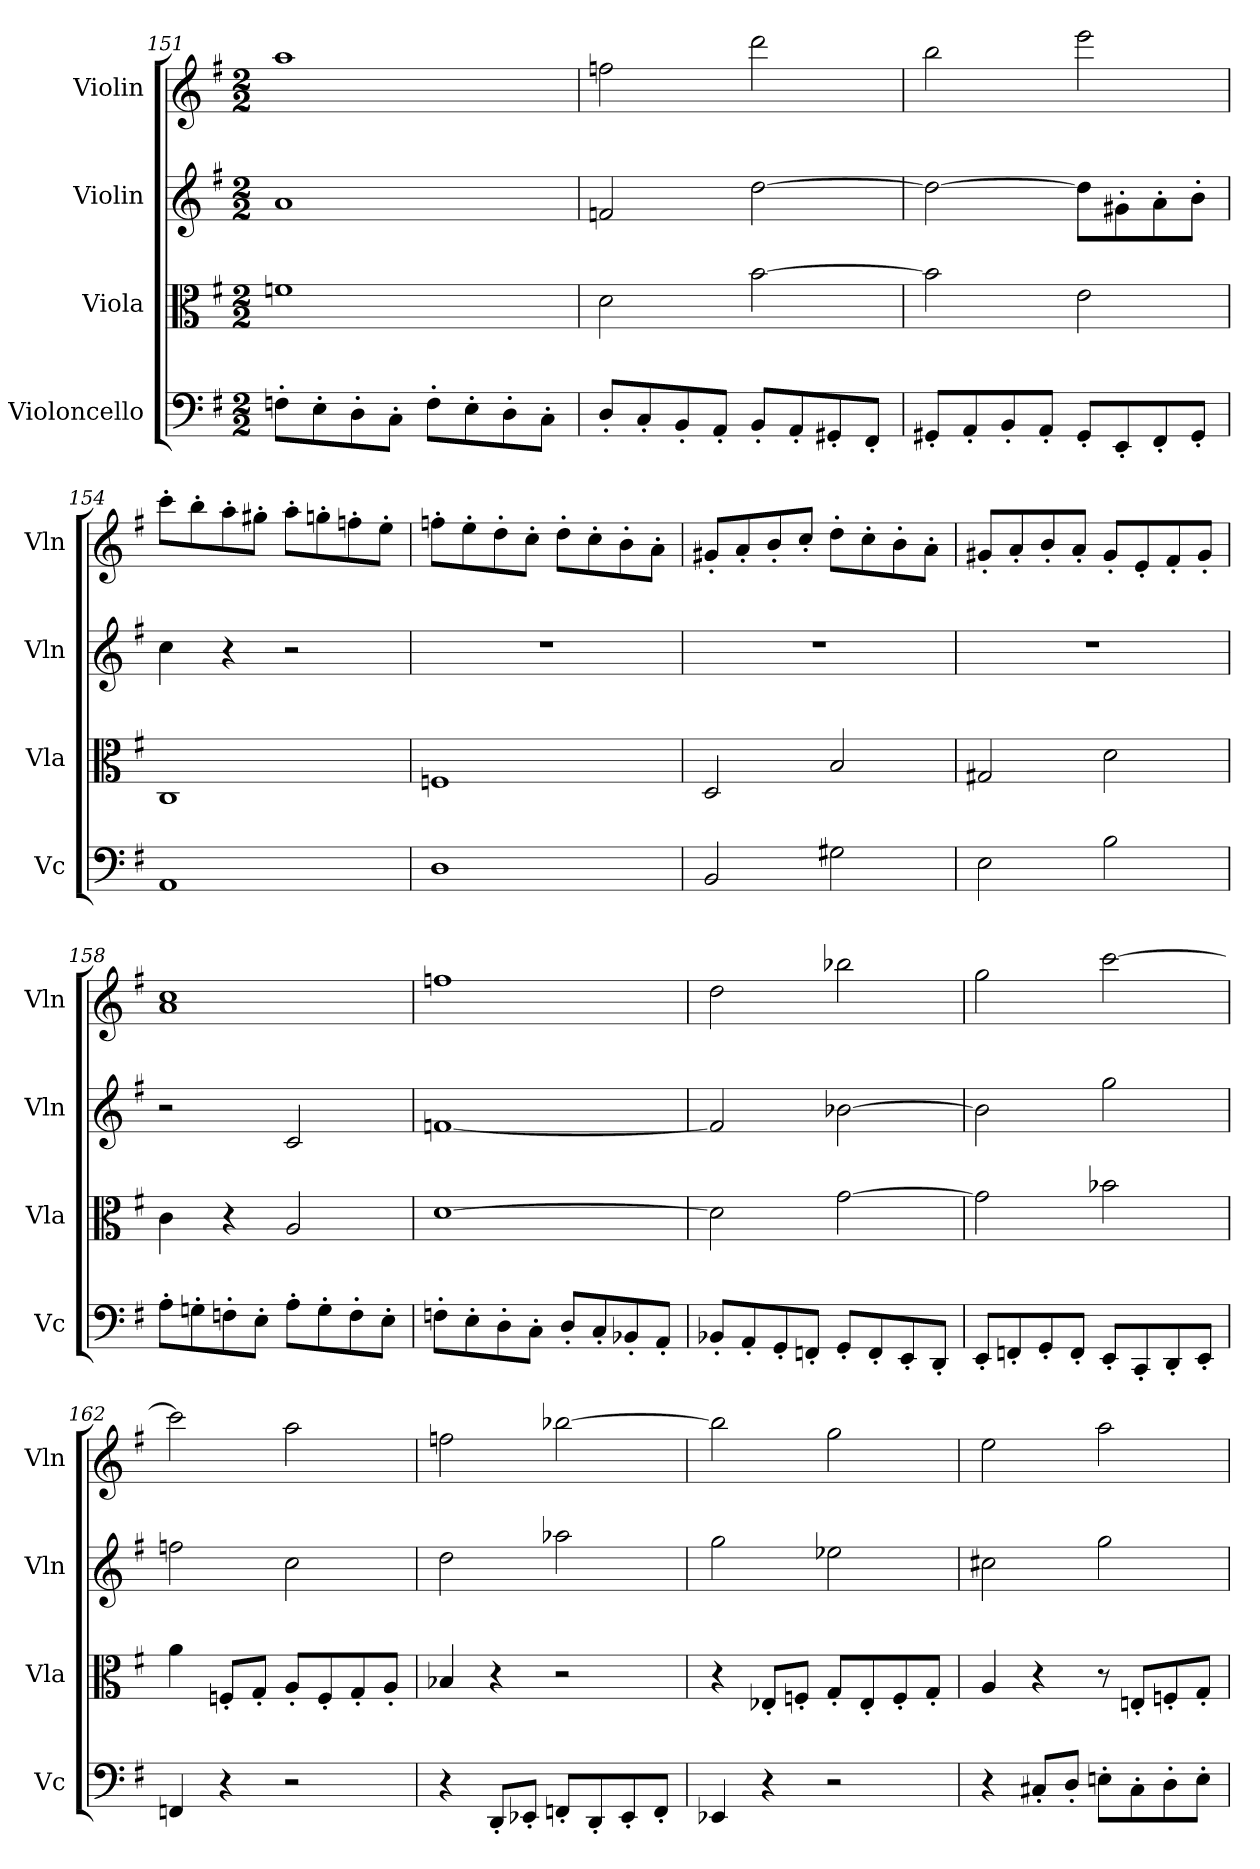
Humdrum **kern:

**kern	**kern	**kern	**kern
*part4	*part3	*part2	*part1
*staff4	*staff3	*staff2	*staff1
*I"Violoncello	*I"Viola	*I"Violin	*I"Violin
*I'Vc	*I'Vla	*I'Vln	*I'Vln
*clefF4	*clefC3	*clefG2	*clefG2
*k[f#]	*k[f#]	*k[f#]	*k[f#]
*e:	*e:	*e:	*e:
*M2/2	*M2/2	*M2/2	*M2/2
=151	=151	=151	=151
8Fn'\L	1fn	1a	1aa
8E'\	.	.	.
8D'\	.	.	.
8C'\J	.	.	.
8F'\L	.	.	.
8E'\	.	.	.
8D'\	.	.	.
8C'\J	.	.	.
=152	=152	=152	=152
8D'/L	2d\	2fn/	2ffn\
8C'/	.	.	.
8BB'/	.	.	.
8AA'/J	.	.	.
8BB'/L	[2b\	[2dd\	2ddd\
8AA'/	.	.	.
8GG#X'/	.	.	.
8FF#'/J	.	.	.
=153	=153	=153	=153
8GG#X'/L	2b\]	2dd\_	2bb\
8AA'/	.	.	.
8BB'/	.	.	.
8AA'/J	.	.	.
8GG#'/L	2e\	8dd\L]	2eee\
8EE'/	.	8g#X'\	.
8FF#'/	.	8a'\	.
8GG#'/J	.	8b'\J	.
=154	=154	=154	=154
1AA	1C	4cc\	8ccc'\L
.	.	.	8bb'\
.	.	4r	8aa'\
.	.	.	8gg#X'\J
.	.	2r	8aa'\L
.	.	.	8ggn'\
.	.	.	8ffn'\
.	.	.	8ee'\J
=155	=155	=155	=155
1D	1Fn	1r	8ffn'\L
.	.	.	8ee'\
.	.	.	8dd'\
.	.	.	8cc'\J
.	.	.	8dd'\L
.	.	.	8cc'\
.	.	.	8b'\
.	.	.	8a'\J
=156	=156	=156	=156
2BB/	2D/	1r	8g#X'/L
.	.	.	8a'/
.	.	.	8b'/
.	.	.	8cc'/J
2G#X\	2B/	.	8dd'\L
.	.	.	8cc'\
.	.	.	8b'\
.	.	.	8a'\J
=157	=157	=157	=157
2E\	2G#X/	1r	8g#X'/L
.	.	.	8a'/
.	.	.	8b'/
.	.	.	8a'/J
2B\	2d\	.	8g#'/L
.	.	.	8e'/
.	.	.	8f#'/
.	.	.	8g#'/J
=158	=158	=158	=158
8A'\L	4c\	2r	1a 1cc
8Gn'\	.	.	.
8Fn'\	4r	.	.
8E'\J	.	.	.
8A'\L	2A/	2c/	.
8G'\	.	.	.
8F'\	.	.	.
8E'\J	.	.	.
=159	=159	=159	=159
8Fn'\L	[1d	[1fn	1ffn
8E'\	.	.	.
8D'\	.	.	.
8C'\J	.	.	.
8D'/L	.	.	.
8C'/	.	.	.
8BB-X'/	.	.	.
8AA'/J	.	.	.
=160	=160	=160	=160
8BB-X'/L	2d\]	2f/]	2dd\
8AA'/	.	.	.
8GG'/	.	.	.
8FFn'/J	.	.	.
8GG'/L	[2g\	[2b-X\	2bb-X\
8FF'/	.	.	.
8EE'/	.	.	.
8DD'/J	.	.	.
=161	=161	=161	=161
8EE'/L	2g\]	2b-\]	2gg\
8FFn'/	.	.	.
8GG'/	.	.	.
8FF'/J	.	.	.
8EE'/L	2b-X\	2gg\	[2ccc\
8CC'/	.	.	.
8DD'/	.	.	.
8EE'/J	.	.	.
=162	=162	=162	=162
4FFn/	4a\	2ffn\	2ccc\]
4r	8Fn'/L	.	.
.	8G'/J	.	.
2r	8A'/L	2cc\	2aa\
.	8F'/	.	.
.	8G'/	.	.
.	8A'/J	.	.
=163	=163	=163	=163
4r	4B-X/	2dd\	2ffn\
8DD'/L	4r	.	.
8EE-X'/J	.	.	.
8FFn'/L	2r	2aa-X\	[2bb-X\
8DD'/	.	.	.
8EE-'/	.	.	.
8FF'/J	.	.	.
=164	=164	=164	=164
4EE-X/	4r	2gg\	2bb-\]
4r	8E-X'/L	.	.
.	8Fn'/J	.	.
2r	8G'/L	2ee-X\	2gg\
.	8E-'/	.	.
.	8F'/	.	.
.	8G'/J	.	.
=165	=165	=165	=165
4r	4A/	2cc#X\	2ee\
8C#X'/L	4r	.	.
8D'\J	.	.	.
8En'\L	8r	2gg\	2aa\
8C#'\	8En'/L	.	.
8D'\	8Fn'/	.	.
8E'\J	8G'/J	.	.
=	=	=	=
*-	*-	*-	*-
